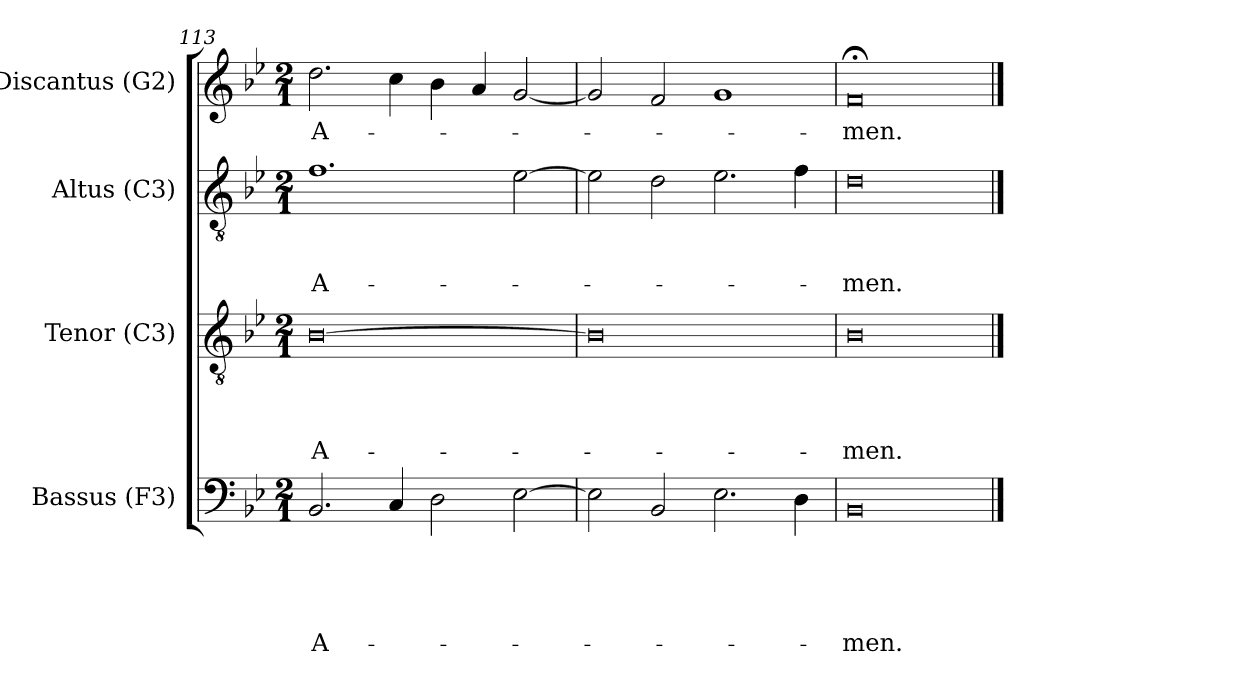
**kern	**text	**text	**text	**text	**text	**kern	**text	**text	**text	**text	**kern	**text	**text	**text	**kern	**text
*part4	*part4	*part4	*part4	*part4	*part4	*part3	*part3	*part3	*part3	*part3	*part2	*part2	*part2	*part2	*part1	*part1
*staff4	*staff4	*staff4	*staff4	*staff4	*staff4	*staff3	*staff3	*staff3	*staff3	*staff3	*staff2	*staff2	*staff2	*staff2	*staff1	*staff1
*I"Bassus (F3)	*	*	*	*	*	*I"Tenor (C3)	*	*	*	*	*I"Altus (C3)	*	*	*	*I"Discantus (G2)	*
*I'B.	*	*	*	*	*	*I'T.	*	*	*	*	*I'A.	*	*	*	*I'D.	*
*clefF4	*	*	*	*	*	*clefGv2	*	*	*	*	*clefGv2	*	*	*	*clefG2	*
*k[b-e-]	*	*	*	*	*	*k[b-e-]	*	*	*	*	*k[b-e-]	*	*	*	*k[b-e-]	*
*B-:	*	*	*	*	*	*B-:	*	*	*	*	*B-:	*	*	*	*B-:	*
*M2/1	*	*	*	*	*	*M2/1	*	*	*	*	*M2/1	*	*	*	*M2/1	*
=113	=113	=113	=113	=113	=113	=113	=113	=113	=113	=113	=113	=113	=113	=113	=113	=113
!	!	!	!	!	!LO:LY:b	!	!	!	!	!LO:LY:b:rj	!	!	!	!LO:LY:b	!	!LO:LY:b
2.BB-/	.	.	.	.	A-	[>0B-	.	.	.	A-	1.f	.	.	A-	2.dd\	A-
4C/	.	.	.	.	.	.	.	.	.	.	.	.	.	.	4cc\	.
2D\	.	.	.	.	.	.	.	.	.	.	.	.	.	.	4b-\	.
.	.	.	.	.	.	.	.	.	.	.	.	.	.	.	4a/	.
[>2E-\	.	.	.	.	.	.	.	.	.	.	[>2e-\	.	.	.	[<2g/	.
=114	=114	=114	=114	=114	=114	=114	=114	=114	=114	=114	=114	=114	=114	=114	=114	=114
2E-\]	.	.	.	.	.	0B-]	.	.	.	.	2e-\]	.	.	.	2g/]	.
2BB-/	.	.	.	.	.	.	.	.	.	.	2d\	.	.	.	2f/	.
2.E-\	.	.	.	.	.	.	.	.	.	.	2.e-\	.	.	.	1g	.
4D\	.	.	.	.	.	.	.	.	.	.	4f\	.	.	.	.	.
=115	=115	=115	=115	=115	=115	=115	=115	=115	=115	=115	=115	=115	=115	=115	=115	=115
!	!	!	!	!	!LO:LY:b	!	!	!	!	!LO:LY:b	!	!	!	!LO:LY:b	!	!LO:LY:b
0BB-	.	.	.	.	-men.	0B-	.	.	.	-men.	0d	.	.	-men.	0f;	-men.
==	==	==	==	==	==	==	==	==	==	==	==	==	==	==	==	==
*-	*-	*-	*-	*-	*-	*-	*-	*-	*-	*-	*-	*-	*-	*-	*-	*-
